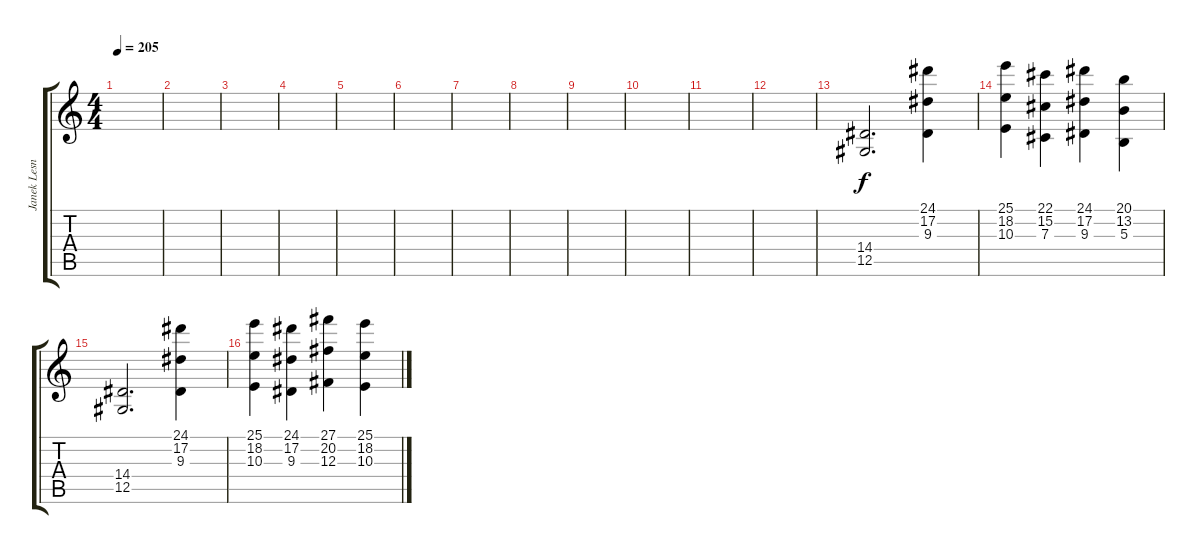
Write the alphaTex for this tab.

\track ("Janek Lesniak" "Janek Lesn") {instrument harpsichord}
\staff {score tabs}
\tuning (Eb4 Bb3 Gb3 Db3 Ab2 Eb2) {hide}
\ts (4 4)
\tempo 205
\clef g2
\ks c
|
|
|
|
|
|
|
|
|
|
|
|
(14.4 12.5).2{d volume 10 instrument stringensemble1} (24.1 17.2 9.3).4 |
(25.1 18.2 10.3).4 (22.1 15.2 7.3).4 (24.1 17.2 9.3).4 (20.1 13.2 5.3).4 |
(14.4 12.5).2{d} (24.1 17.2 9.3).4 |
(25.1 18.2 10.3).4 (24.1 17.2 9.3).4 (27.1 20.2 12.3).4 (25.1 18.2 10.3).4
